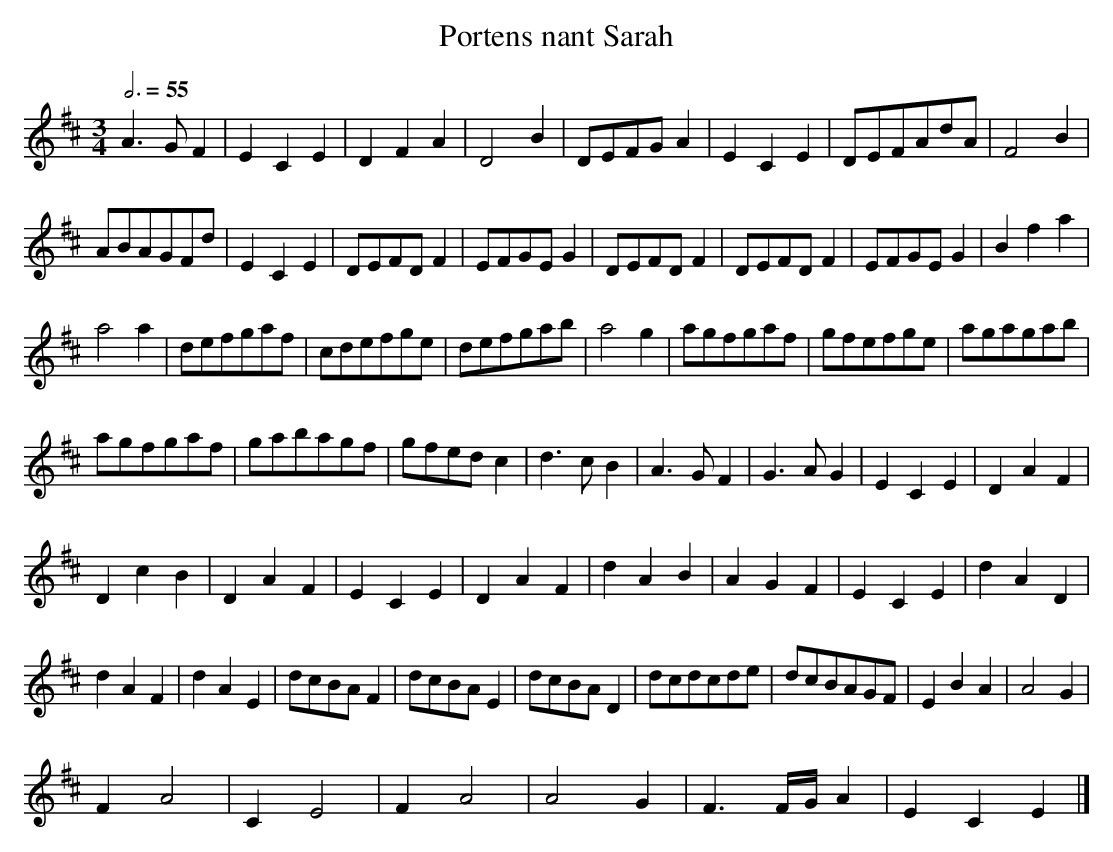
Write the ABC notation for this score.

X:1
T:Portens nant Sarah
M:3/4
L:1/4
Q:3/4=55
K:D
A>GF|ECE|DFA|D2B|D/E/F/G/A|ECE|D/E/F/A/d/A/|F2B|
A/B/A/G/F/d/|ECE|D/E/F/D/ F|E/F/G/E/G|\
D/E/F/D/F |D/E/F/D/F|E/F/G/E/G|Bfa|
a2a|d/e/f/g/a/f/|c/d/e/f/g/e/|d/e/f/g/a/b/|\
a2g|a/g/f/g/a/f/|g/f/e/f/g/e/|a/g/a/g/a/b/|
a/g/f/g/a/f/|g/a/b/a/g/f/|g/f/e/d/c|d>cB|\
A>GF|G>AG|ECE|DAF|
DcB|DAF|ECE|DAF|dAB|AGF|ECE|dAD|
dAF|dAE|d/c/B/A/F|d/c/B/A/E|\
d/c/B/A/D|d/c/d/c/d/e/|d/c/B/A/G/F/|EBA|A2G|
FA2|CE2|FA2|A2G|F3/2F/4G/4A|ECE|]
